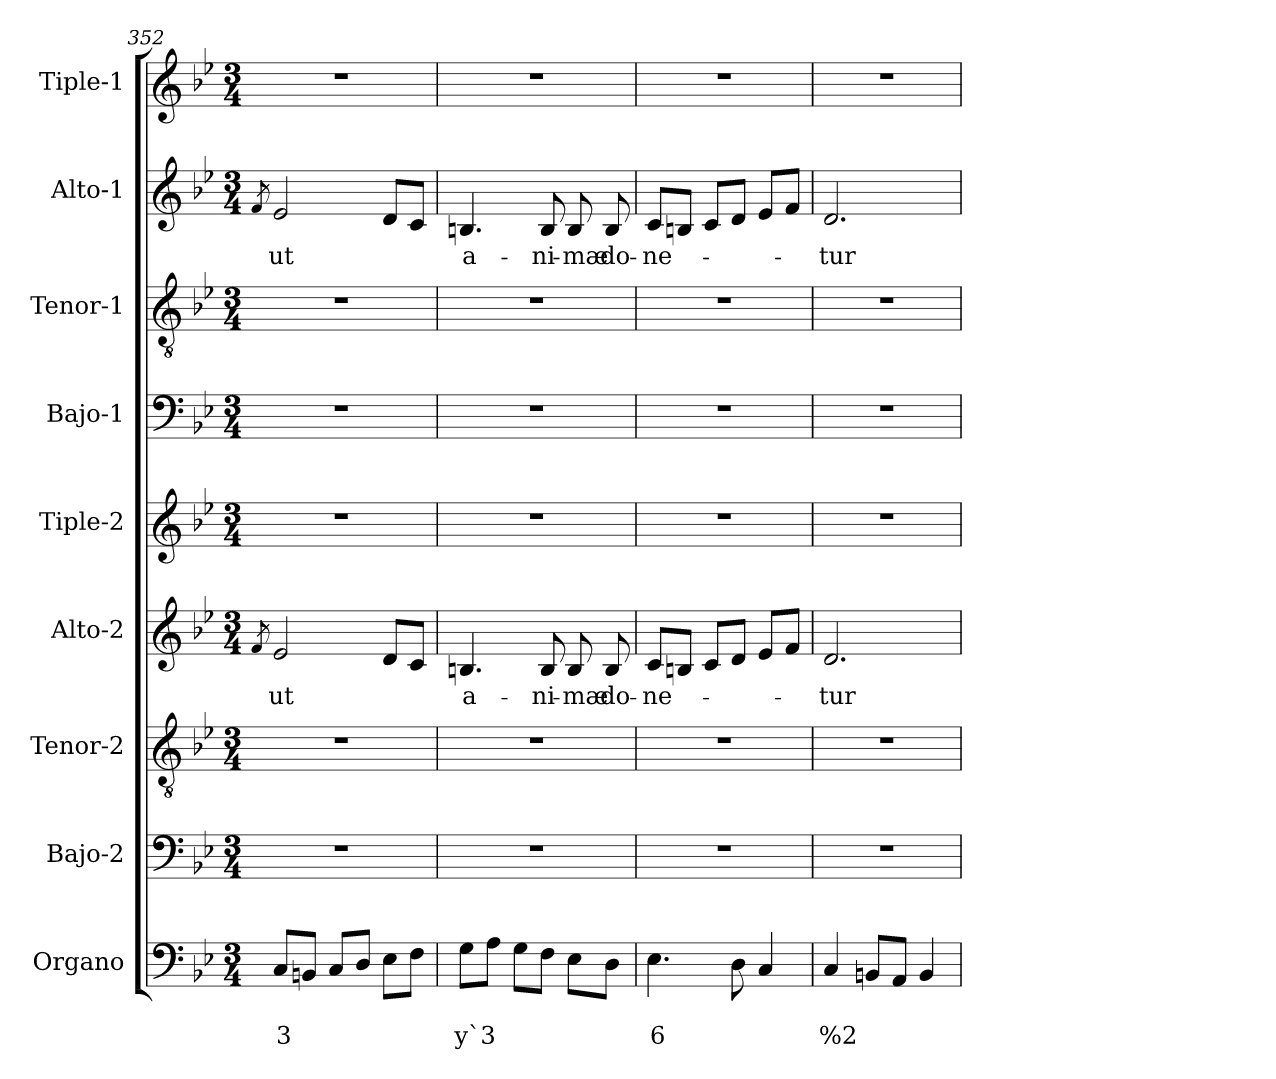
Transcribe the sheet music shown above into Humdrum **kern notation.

**kern	**text	**text	**kern	**kern	**kern	**text	**kern	**kern	**kern	**kern	**text	**kern
*part9	*part9	*part9	*part8	*part7	*part6	*part6	*part5	*part4	*part3	*part2	*part2	*part1
*staff9	*staff9	*staff9	*staff8	*staff7	*staff6	*staff6	*staff5	*staff4	*staff3	*staff2	*staff2	*staff1
*I"Organo	*	*	*I"Bajo-2	*I"Tenor-2	*I"Alto-2	*	*I"Tiple-2	*I"Bajo-1	*I"Tenor-1	*I"Alto-1	*	*I"Tiple-1
*	*	*	*I'B-2	*I'T-2	*I'A-2	*	*	*I'B1	*I'T1	*I'A1	*	*
*clefF4	*	*	*clefF4	*clefGv2	*clefG2	*	*clefG2	*clefF4	*clefGv2	*clefG2	*	*clefG2
*k[b-e-]	*	*	*k[b-e-]	*k[b-e-]	*k[b-e-]	*	*k[b-e-]	*k[b-e-]	*k[b-e-]	*k[b-e-]	*	*k[b-e-]
*B-:	*	*	*B-:	*B-:	*B-:	*	*B-:	*B-:	*B-:	*B-:	*	*B-:
*M3/4	*	*	*M3/4	*M3/4	*M3/4	*	*M3/4	*M3/4	*M3/4	*M3/4	*	*M3/4
=352	=352	=352	=352	=352	=352	=352	=352	=352	=352	=352	=352	=352
.	.	.	.	.	8qf/	.	.	.	.	8qf/	.	.
!	!	!LO:LY:b	!	!	!	!	!	!	!	!	!	!
!	!	!	!	!	!	!LO:LY:b	!	!	!	!	!	!
!	!	!	!	!	!	!	!	!	!	!	!LO:LY:b	!
8C/L	.	3	2.r	2.r	2e-/	ut	2.r	2.r	2.r	2e-/	ut	2.r
8BBn/J	.	.	.	.	.	.	.	.	.	.	.	.
8C/L	.	.	.	.	.	.	.	.	.	.	.	.
8D/J	.	.	.	.	.	.	.	.	.	.	.	.
8E-\L	.	.	.	.	8d/L	.	.	.	.	8d/L	.	.
8F\J	.	.	.	.	8c/J	.	.	.	.	8c/J	.	.
=353	=353	=353	=353	=353	=353	=353	=353	=353	=353	=353	=353	=353
!	!	!LO:LY:b	!	!	!	!	!	!	!	!	!	!
!	!	!	!	!	!	!LO:LY:b	!	!	!	!	!	!
!	!	!	!	!	!	!	!	!	!	!	!LO:LY:b	!
8G\L	.	y`3	2.r	2.r	4.Bn/	a-	2.r	2.r	2.r	4.Bn/	a-	2.r
8A\J	.	.	.	.	.	.	.	.	.	.	.	.
8G\L	.	.	.	.	.	.	.	.	.	.	.	.
!	!	!	!	!	!	!LO:LY:b	!	!	!	!	!	!
!	!	!	!	!	!	!	!	!	!	!	!LO:LY:b	!
8F\J	.	.	.	.	8B/	-ni-	.	.	.	8B/	-ni-	.
!	!	!	!	!	!	!LO:LY:b	!	!	!	!	!	!
!	!	!	!	!	!	!	!	!	!	!	!LO:LY:b	!
8E-\L	.	.	.	.	8B/	-mæ	.	.	.	8B/	-mæ	.
!	!	!	!	!	!	!LO:LY:b	!	!	!	!	!	!
!	!	!	!	!	!	!	!	!	!	!	!LO:LY:b	!
8D\J	.	.	.	.	8B/	do-	.	.	.	8B/	do-	.
=354	=354	=354	=354	=354	=354	=354	=354	=354	=354	=354	=354	=354
!	!	!LO:LY:b	!	!	!	!	!	!	!	!	!	!
!	!	!	!	!	!	!LO:LY:b	!	!	!	!	!	!
!	!	!	!	!	!	!	!	!	!	!	!LO:LY:b	!
4.E-\	.	6	2.r	2.r	8c/L	-ne-	2.r	2.r	2.r	8c/L	-ne-	2.r
.	.	.	.	.	8Bn/J	.	.	.	.	8Bn/J	.	.
.	.	.	.	.	8c/L	.	.	.	.	8c/L	.	.
8D\	.	.	.	.	8d/J	.	.	.	.	8d/J	.	.
4C/	.	.	.	.	8e-/L	.	.	.	.	8e-/L	.	.
.	.	.	.	.	8f/J	.	.	.	.	8f/J	.	.
=355	=355	=355	=355	=355	=355	=355	=355	=355	=355	=355	=355	=355
!	!	!LO:LY:b	!	!	!	!	!	!	!	!	!	!
!	!	!	!	!	!	!LO:LY:b	!	!	!	!	!	!
!	!	!	!	!	!	!	!	!	!	!	!LO:LY:b	!
4C/	.	%2	2.r	2.r	2.d/	-tur	2.r	2.r	2.r	2.d/	-tur	2.r
8BBn/L	.	.	.	.	.	.	.	.	.	.	.	.
8AA/J	.	.	.	.	.	.	.	.	.	.	.	.
4BB/	.	.	.	.	.	.	.	.	.	.	.	.
=	=	=	=	=	=	=	=	=	=	=	=	=
*-	*-	*-	*-	*-	*-	*-	*-	*-	*-	*-	*-	*-
